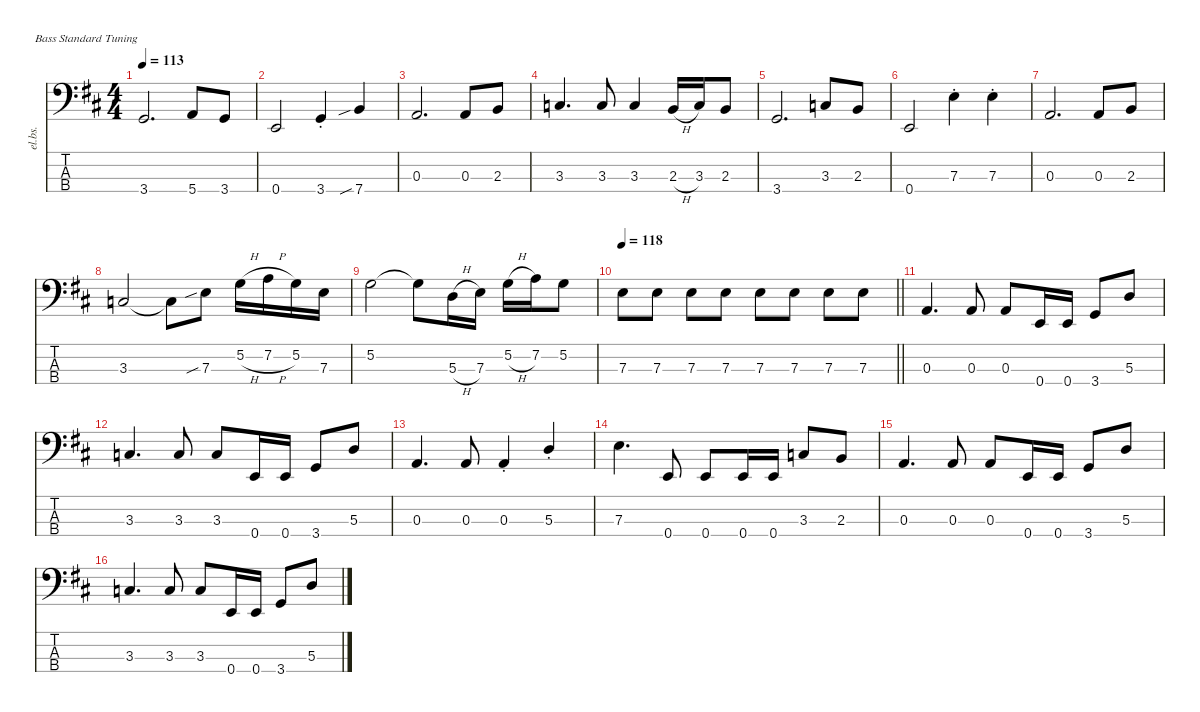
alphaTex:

\defaultSystemsLayout 4
\hideDynamics
\bracketExtendMode nobrackets
\otherSystemsTrackNameOrientation horizontal
\track ("Cliff - Bass" "el.bs.") {defaultSystemsLayout 8 instrument electricbassfinger}
\staff {score tabs}
\tuning (G2 D2 A1 E1)
\ts (4 4)
\tempo 113
\clef f4
\ks bminor
3.4{acc forcenatural}.2{d dy ff beam Up} 5.4{acc forcenatural}.8{beam Up} 3.4{acc forcenatural}.8{beam Up} |
0.4{acc forcenatural}.2{beam Up} 3.4{st acc forcenatural}.4{beam Up} 7.4{sib acc forcenatural}.4{beam Up} |
0.3{acc forcenatural}.2{d beam Up} 0.3{acc forcenatural}.8{beam Up} 2.3{acc forcenatural}.8{beam Up} |
3.3{acc forcenatural}.4{d beam Up} 3.3{acc forcenatural}.8{beam Up} 3.3{acc forcenatural}.4{beam Up} 2.3{h acc forcenatural}.16{dy f beam Up} 3.3{acc forcenatural}.16{dy ff beam Up} 2.3{acc forcenatural}.8{beam Up} |
3.4{acc forcenatural}.2{d beam Up} 3.3{acc forcenatural}.8{beam Up} 2.3{acc forcenatural}.8{beam Up} |
0.4{acc forcenatural}.2{beam Up} 7.3{st acc forcenatural}.4{beam Down} 7.3{st acc forcenatural}.4{beam Down} |
0.3{acc forcenatural}.2{d beam Up} 0.3{acc forcenatural}.8{beam Up} 2.3{acc forcenatural}.8{beam Up} |
3.3{acc forcenatural}.2{beam Up} 3.3{t acc forcenatural}.8{beam Down} 7.3{sib acc forcenatural}.8{beam Down} 5.2{h acc forcenatural}.16{beam Down} 7.2{h acc forcenatural}.16{beam Down} 5.2{acc forcenatural}.16{beam Down} 7.3{acc forcenatural}.16{beam Down} |
5.2{acc forcenatural}.2{beam Down} 5.2{t acc forcenatural}.8{beam Down} 5.3{h acc forcenatural}.16{beam Down} 7.3{acc forcenatural}.16{beam Down} 5.2{h acc forcenatural}.16{beam Down} 7.2{acc forcenatural}.16{beam Down} 5.2{acc forcenatural}.8{beam Down} |
\tempo 118
\barLineRight lightlight
7.3{acc forcenatural}.8{dy fff beam Down} 7.3{acc forcenatural}.8{beam Down} 7.3{acc forcenatural}.8{beam Down} 7.3{acc forcenatural}.8{beam Down} 7.3{acc forcenatural}.8{beam Down} 7.3{acc forcenatural}.8{beam Down} 7.3{acc forcenatural}.8{beam Down} 7.3{acc forcenatural}.8{beam Down} |
0.3{acc forcenatural}.4{d beam Up} 0.3{acc forcenatural}.8{beam Up} 0.3{acc forcenatural}.8{beam Up} 0.4{acc forcenatural}.16{beam Up} 0.4{acc forcenatural}.16{beam Up} 3.4{acc forcenatural}.8{beam Up} 5.3{acc forcenatural}.8{beam Up} |
3.3{acc forcenatural}.4{d beam Up} 3.3{acc forcenatural}.8{beam Up} 3.3{acc forcenatural}.8{beam Up} 0.4{acc forcenatural}.16{beam Up} 0.4{acc forcenatural}.16{beam Up} 3.4{acc forcenatural}.8{beam Up} 5.3{acc forcenatural}.8{beam Up} |
0.3{acc forcenatural}.4{d beam Up} 0.3{acc forcenatural}.8{beam Up} 0.3{st acc forcenatural}.4{beam Up} 5.3{st acc forcenatural}.4{beam Up} |
7.3{acc forcenatural}.4{d beam Down} 0.4{acc forcenatural}.8{beam Up} 0.4{acc forcenatural}.8{beam Up} 0.4{acc forcenatural}.16{beam Up} 0.4{acc forcenatural}.16{beam Up} 3.3{acc forcenatural}.8{beam Up} 2.3{acc forcenatural}.8{beam Up} |
0.3{acc forcenatural}.4{d beam Up} 0.3{acc forcenatural}.8{beam Up} 0.3{acc forcenatural}.8{beam Up} 0.4{acc forcenatural}.16{beam Up} 0.4{acc forcenatural}.16{beam Up} 3.4{acc forcenatural}.8{beam Up} 5.3{acc forcenatural}.8{beam Up} |
3.3{acc forcenatural}.4{d beam Up} 3.3{acc forcenatural}.8{beam Up} 3.3{acc forcenatural}.8{beam Up} 0.4{acc forcenatural}.16{beam Up} 0.4{acc forcenatural}.16{beam Up} 3.4{acc forcenatural}.8{beam Up} 5.3{acc forcenatural}.8{beam Up}
